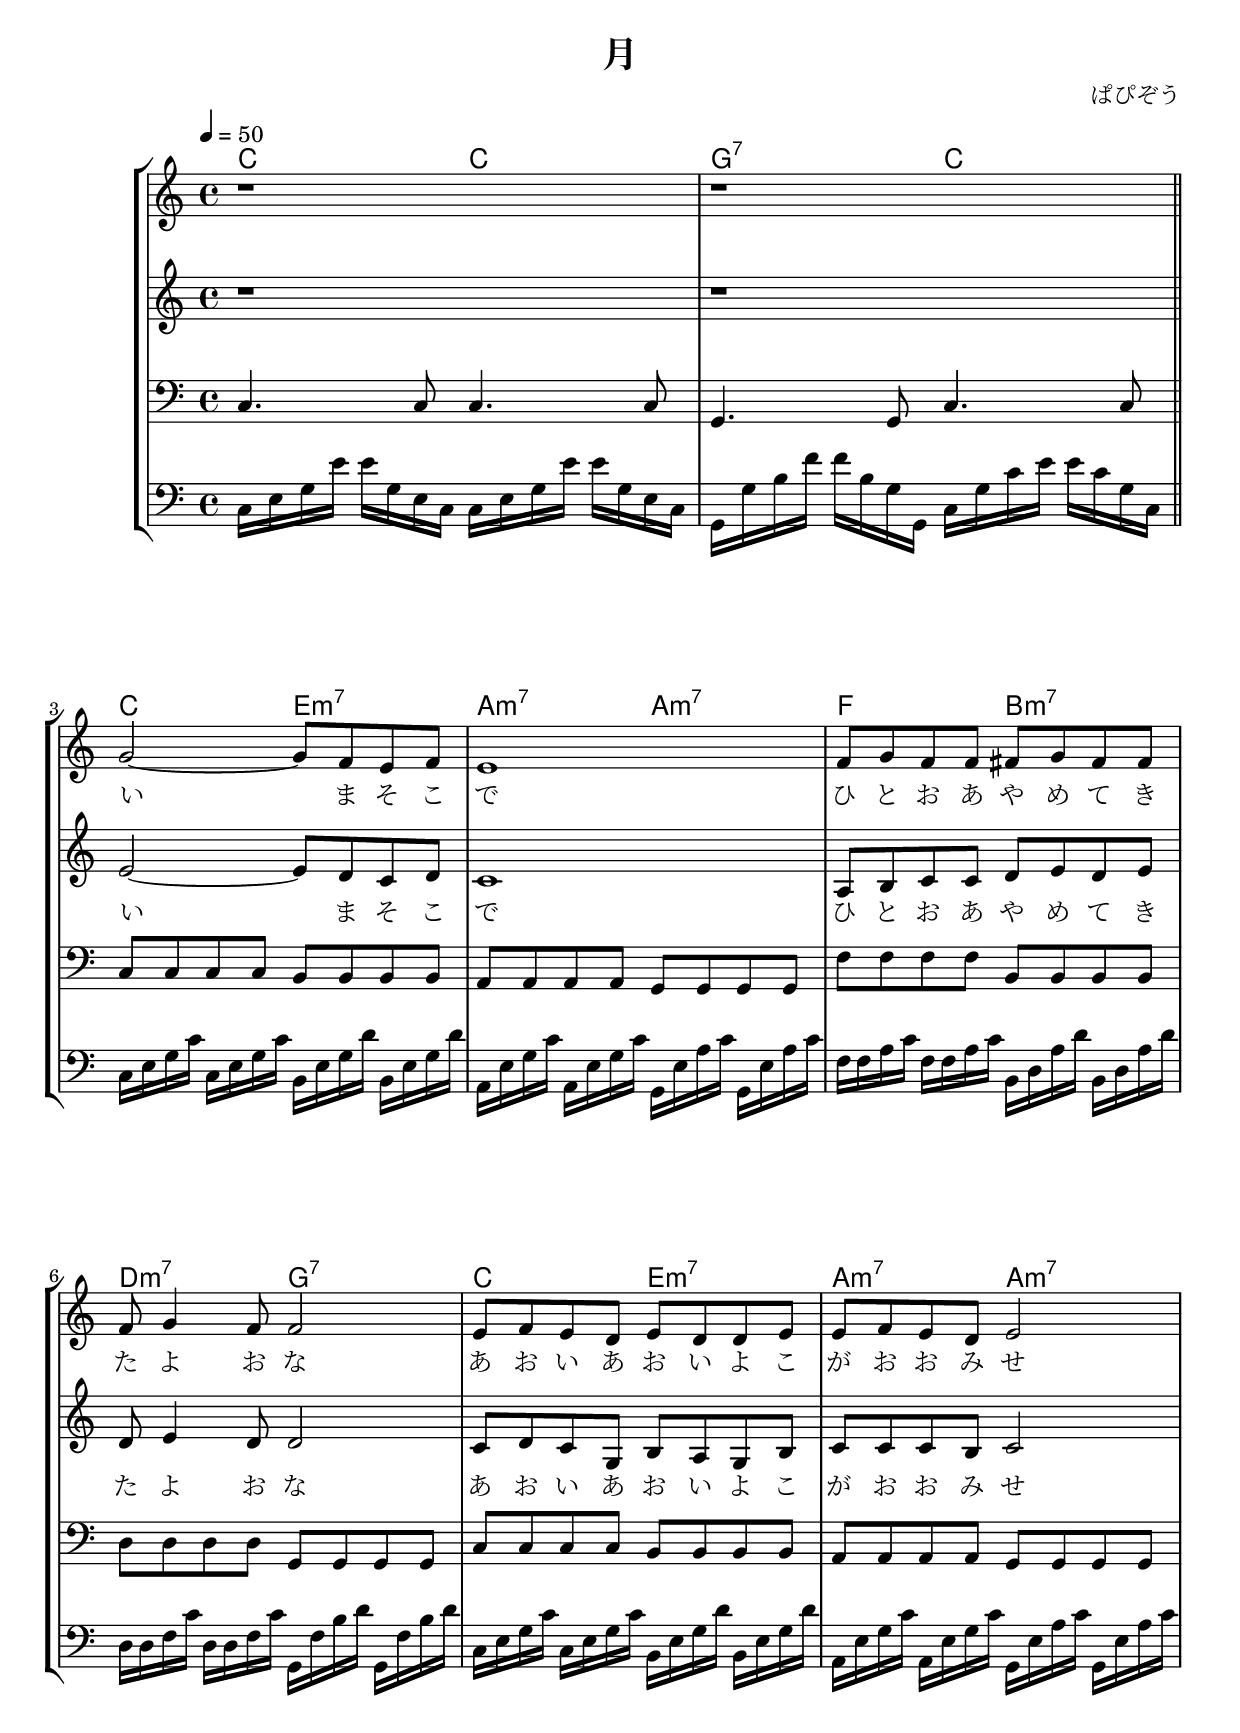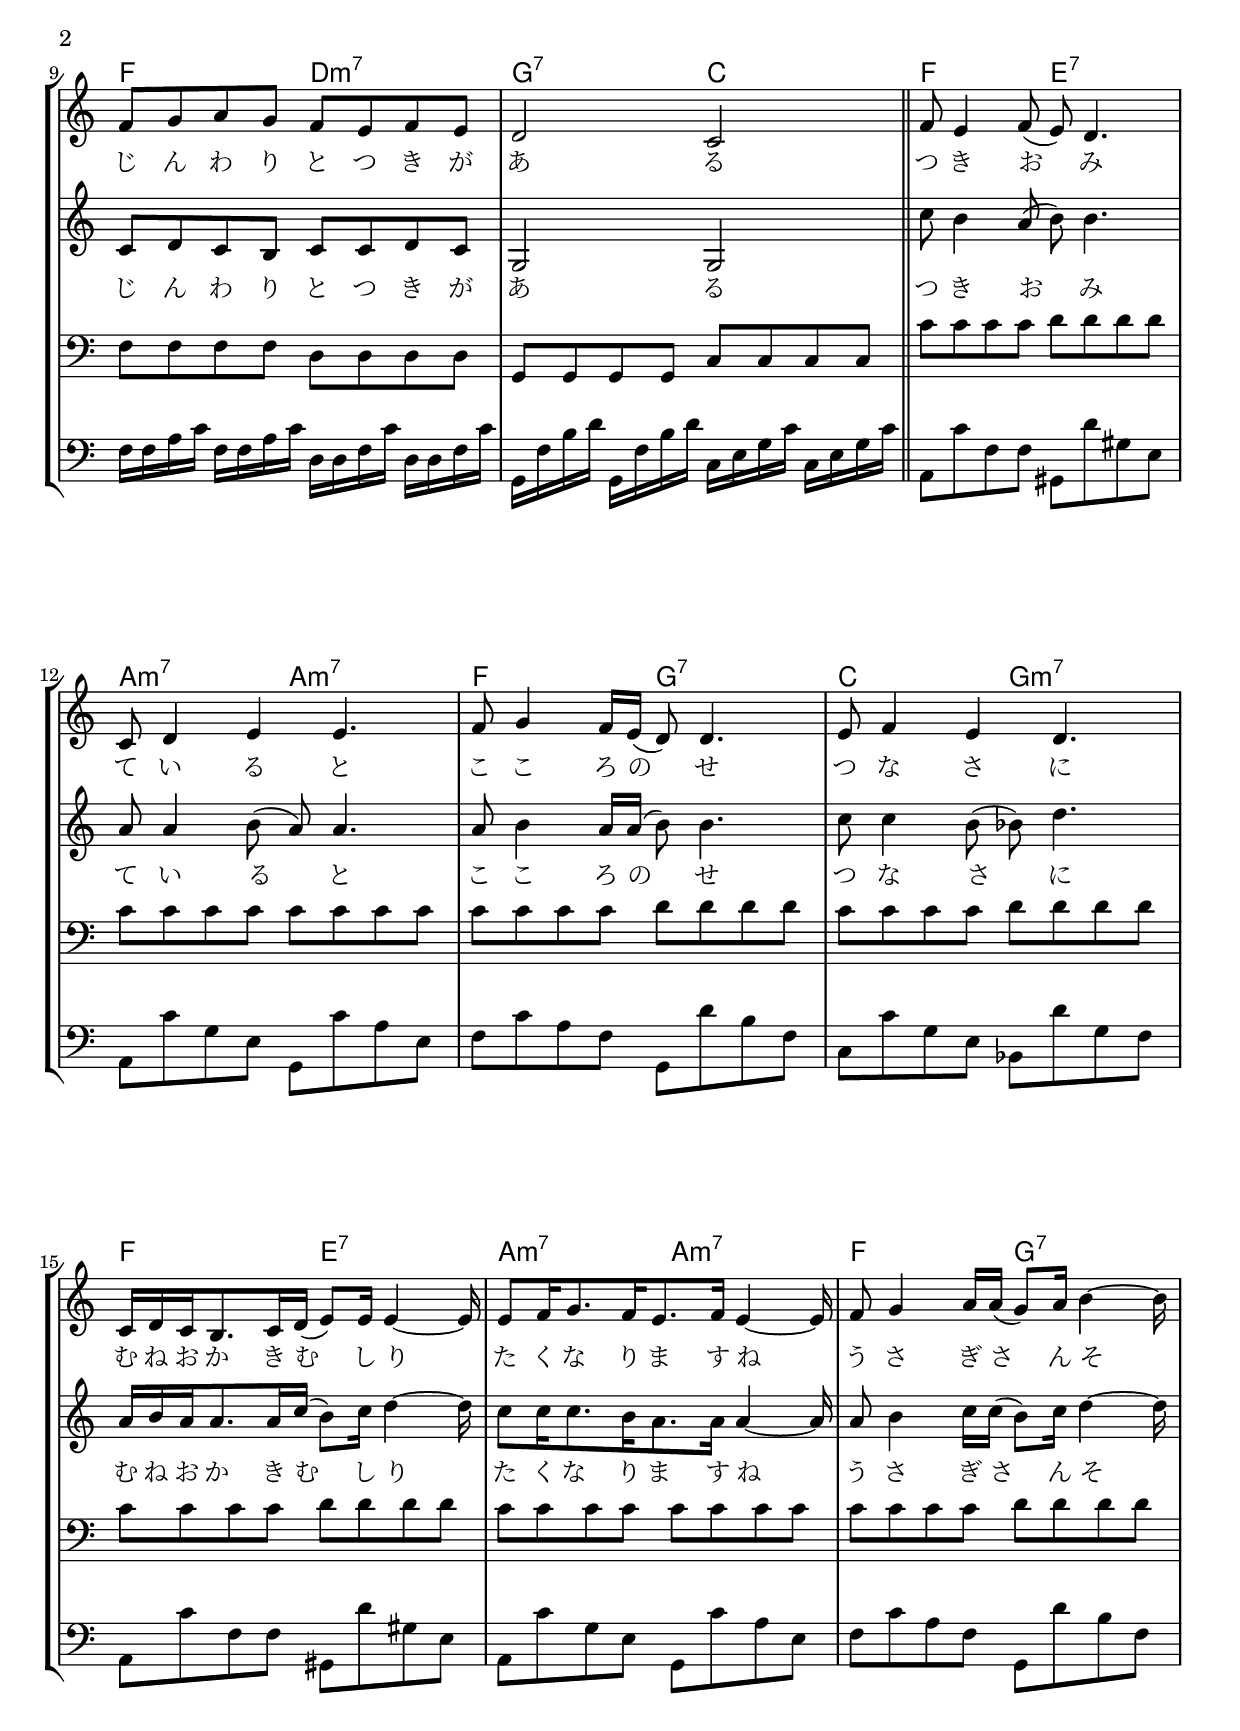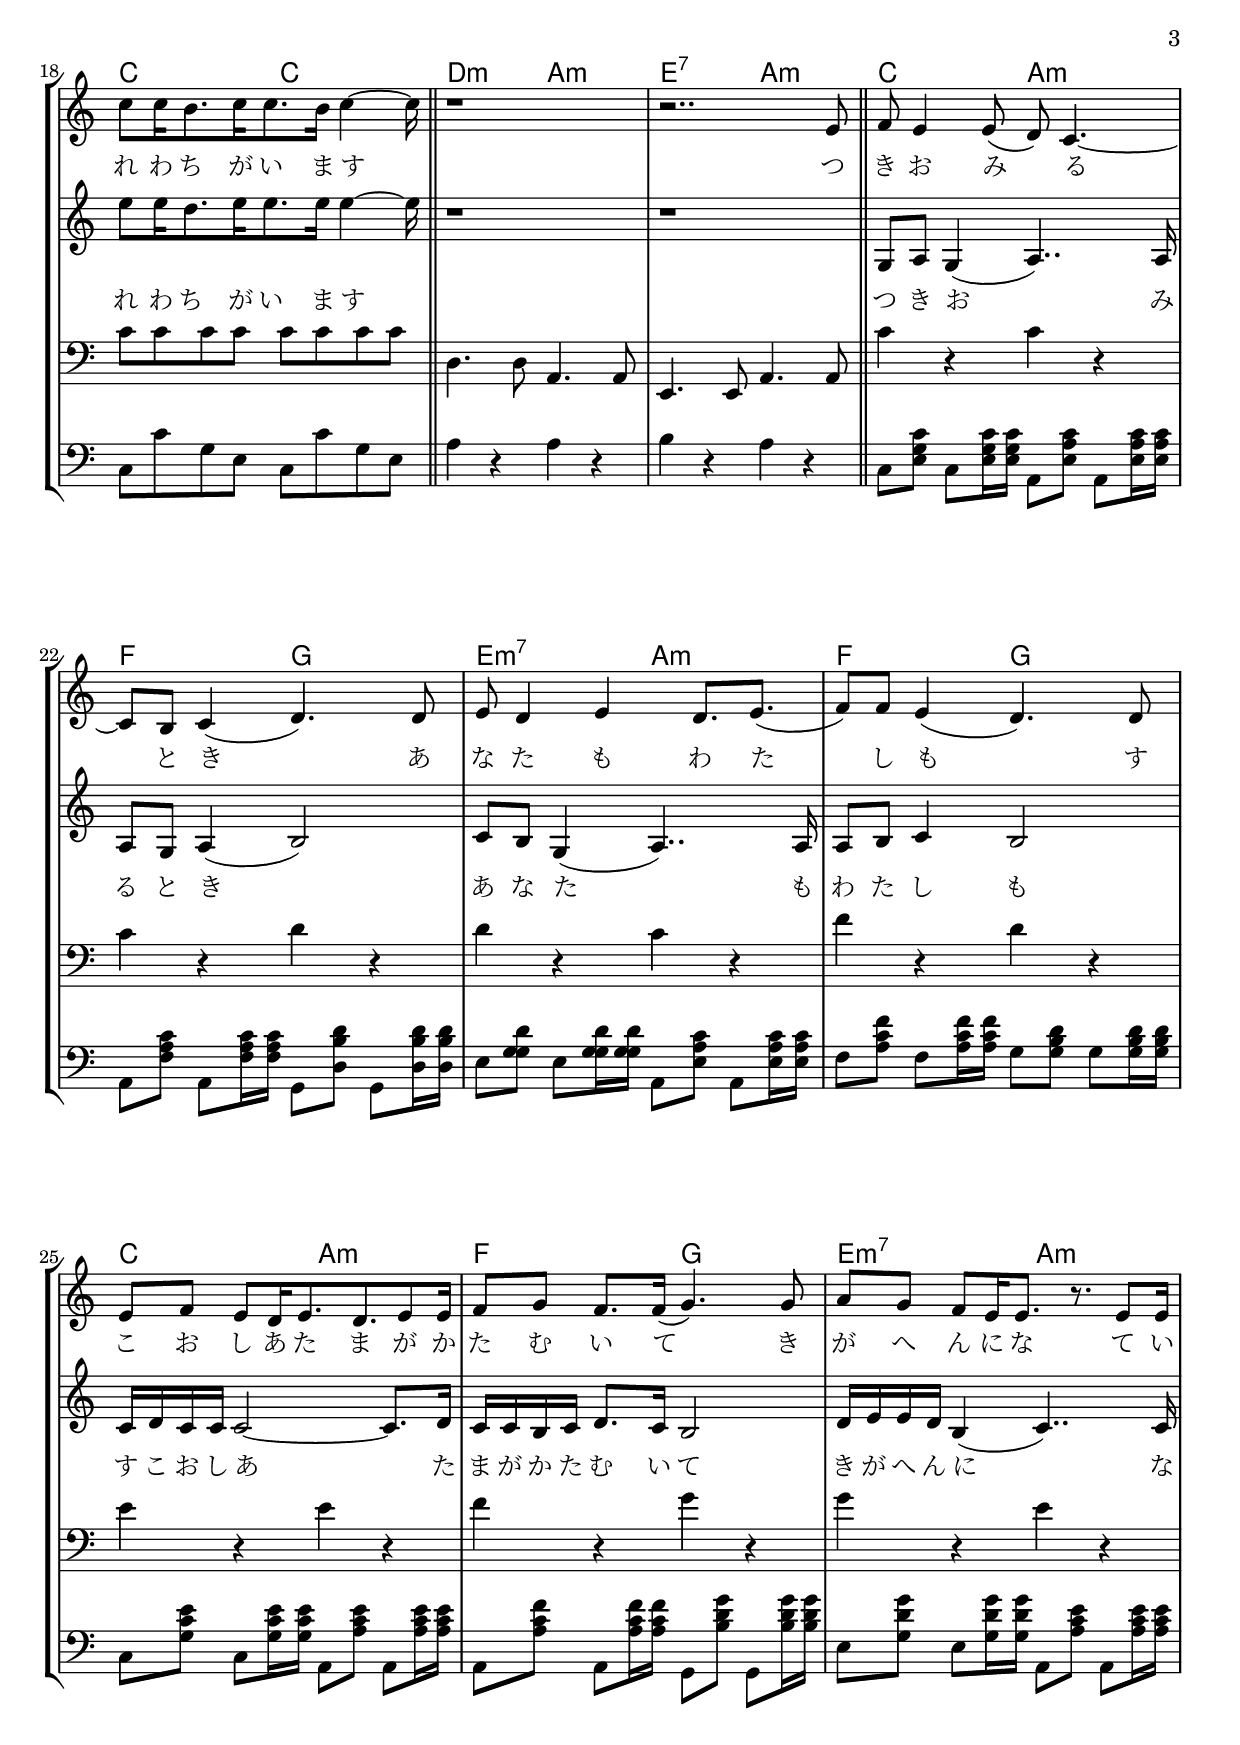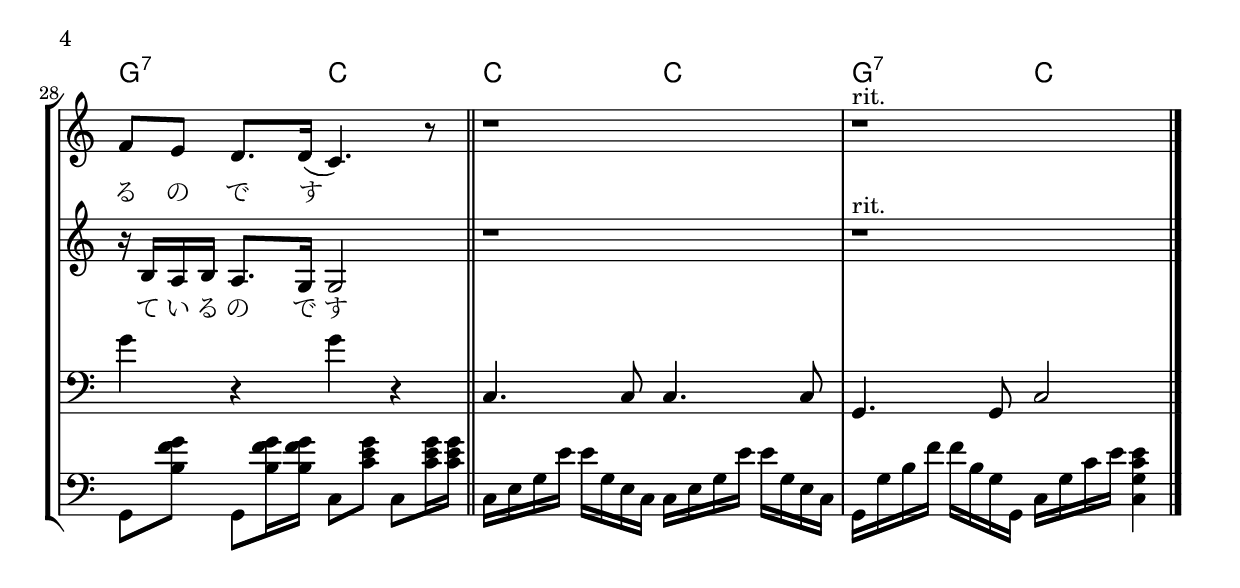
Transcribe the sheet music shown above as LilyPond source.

\version "2.12.1"

\header {
	title = \markup {月}
	composer = \markup \center-column {ぱぴぞう}
}

harmony = \chordmode {
	c2 c g:7 c 

	c e:min7 a:min7 a:min7 f b:min7 d:min7 g:7 c e:min7 a:min7 a:min7 f d:min7 g:7 c 

	f e:7 a:min7 a:min7 f g:7 c g:min7 f e:7 a:min7 a:min7 f g:7 c c 

	d:m a:m e:7 a:m 

	c a:m f g e:min7 a:m f g c a:m f g e:min7 a:m g:7 c 

	c c g:7 c 
}

melody = {
	\key c \major
	\tempo 4 = 50
	r1 | r1   
	\set Staff.midiInstrument = #"fss0.42"
	g'2~g'8  f'8  e'8  f'8 
	e'1 
	f'8  g'8  f'8  f'8  fis'8  g'8  fis'8  fis'8 
	f'8  g'4  f'8  f'2 
	e'8  f'8  e'8  d'8  e'8  d'8  d'8  e'8 
	e'8  f'8  e'8  d'8  e'2 
	f'8  g'8  a'8  g'8  f'8  e'8  f'8  e'8 
	d'2  c'2
	\set Staff.midiInstrument = #"fss0.42"
	f'8  e'4  f'8  (e'8)  d'4. 
	c'8  d'4  e'4  e'4. 
	f'8  g'4  f'16  e'16  (d'8)  d'4. 
	e'8  f'4  e'4  d'4. 
	c'16  d'16  c'16  b8.  c'16  d'16  (e'8)  e'16  e'4~e'16 
	e'8  f'16  g'8.  f'16  e'8.  f'16  e'4~e'16 
	f'8  g'4  a'16  a'16  (g'8)  a'16  b'4~b'16 
	c''8  c''16  b'8.  c''16  c''8.  b'16  c''4~c''16
	r1 | r2.. 
	\set Staff.midiInstrument = #"fss0.42"
	e'8 
	f'8  e'4  e'8  (d'8)  c'4.~ 
	c'8  b8  c'4  (d'4.)  d'8 
	e'8  d'4  e'4  d'8.  e'8. 
	(f'8)  f'8  e'4  (d'4.)  d'8 
	e'8  f'8  e'8  d'16  e'8.  d'8.  e'8  e'16 
	f'8  g'8  f'8.  f'16  (g'4.)  g'8 
	a'8  g'8  f'8  e'16  e'8.  r8.  e'8  e'16 
	f'8  e'8  d'8.  d'16  (c'4.)  	r8 	r1 | r1^"rit." \bar "|."
}

words = \lyricmode {
	
	い  ま  そ  こ  で  ひ  と  お  あ  や  め  て  き  た  よ  お  な  あ  お  い  あ  お  い  よ  こ  が  お  お  み  せ  じ  ん  わ  り  と  つ  き  が  あ  る  
	つ  き  お  み  て  い  る  と  こ  こ  ろ  の  せ  つ  な  さ  に  む  ね  お  か  き  む  し  り  た  く  な  り  ま  す  ね  う  さ  ぎ  さ  ん  そ  れ  わ  ち  が  い  ま  す  
	
	つ  き  お  み  る  と  き  あ  な  た  も  わ  た  し  も  す  こ  お  し  あ  た  ま  が  か  た  む  い  て  き  が  へ  ん  に  な  て  い  る  の  で  す  
	
}

secondmelody = {
	\key c \major
	\tempo 4 = 50
	r1 | r1   
	\set Staff.midiInstrument = #"fss0.5"
	e'2~e'8  d'8  c'8  d'8 
	c'1 
	a8  b8  c'8  c'8  d'8  e'8  d'8  e'8 
	d'8  e'4  d'8  d'2 
	c'8  d'8  c'8  g8  b8  a8  g8  b8 
	c'8  c'8  c'8  b8  c'2 
	c'8  d'8  c'8  b8  c'8  c'8  d'8  c'8 
	g2  g2
	\set Staff.midiInstrument = #"mmi0.42"
	c''8  b'4  a'8  (b'8)  b'4. 
	a'8  a'4  b'8  (a'8)  a'4. 
	a'8  b'4  a'16  a'16  (b'8)  b'4. 
	c''8  c''4  b'8  (bes'8)  d''4. 
	a'16  b'16  a'16  a'8.  a'16  c''16  (b'8)  c''16  d''4~d''16 
	c''8  c''16  c''8.  b'16  a'8.  a'16  a'4~a'16 
	a'8  b'4  c''16  c''16  (b'8)  c''16  d''4~d''16 
	e''8  e''16  d''8.  e''16  e''8.  e''16  e''4~e''16
	r1 | r1   
	\set Staff.midiInstrument = #"fss0.6"
	 g8  a8  g4  (a4..)  a16 
	a8  g8  a4  (b2) 
	c'8  b8  g4  (a4..)  a16 
	a8  b8  c'4  b2 
	c'16  d'16  c'16  c'16  c'2~c'8.  d'16 
	c'16  c'16  b16  c'16  d'8.  c'16  b2 
	d'16  e'16  e'16  d'16  b4  (c'4..)  c'16 
	r16  b16  a16  b16  a8.  g16  g2
	r1 | r1^"rit." \bar "|."
}

secondwords = \lyricmode {
	
	い  ま  そ  こ  で  ひ  と  お  あ  や  め  て  き  た  よ  お  な  あ  お  い  あ  お  い  よ  こ  が  お  お  み  せ  じ  ん  わ  り  と  つ  き  が  あ  る  
	つ  き  お  み  て  い  る  と  こ  こ  ろ  の  せ  つ  な  さ  に  む  ね  お  か  き  む  し  り  た  く  な  り  ま  す  ね  う  さ  ぎ  さ  ん  そ  れ  わ  ち  が  い  ま  す  
	
	つ  き  お  み  る  と  き  あ  な  た  も  わ  た  し  も  す  こ  お  し  あ  た  ま  が  か  た  む  い  て  き  が  へ  ん  に  な  て  い  る  の  で  す  
	
}

tempochange = {
	\tempo 4 = 50
	r1 | r1 \bar "||"
	\tempo 4 = 50
	r1 | r1 | r1 | r1 | r1 | r1 | r1 | r1 \bar "||"
	\tempo 4 = 50
	r1 | r1 | r1 | r1 | r1 | r1 | r1 | r1 \bar "||"
	\tempo 4 = 50
	r1 | r1 \bar "||"
	\tempo 4 = 50
	r1 | r1 | r1 | r1 | r1 | r1 | r1 | r1 \bar "||"
	\tempo 4 = 50
	r1 | \tempo 4 = 37 r2 \tempo 4 = 33 r2 \bar "|."
}

mainacc = {
	\clef bass
	\set Staff.midiInstrument = #"Tuba"
	\key c \major
	\tempo 4 = 50
	c4.c8
	c4.c8
	g,4.g,8
	c4.c8
	\bar "||"

	\set Staff.midiInstrument = #"Trumpet"
	c8 c8 c8 c8
	b,8 b,8 b,8 b,8
	a,8 a,8 a,8 a,8
	g,8 g,8 g,8 g,8
	f8 f8 f8 f8
	b,8 b,8 b,8 b,8
	d8 d8 d8 d8
	g,8 g,8 g,8 g,8
	c8 c8 c8 c8
	b,8 b,8 b,8 b,8
	a,8 a,8 a,8 a,8
	g,8 g,8 g,8 g,8
	f8 f8 f8 f8
	d8 d8 d8 d8
	g,8 g,8 g,8 g,8
	c8 c8 c8 c8
	\bar "||"

	\set Staff.midiInstrument = #"Violin"
	c'8 c'8 c'8 c'8
	d'8 d'8 d'8 d'8
	c'8 c'8 c'8 c'8
	c'8 c'8 c'8 c'8
	c'8 c'8 c'8 c'8
	d'8 d'8 d'8 d'8
	c'8 c'8 c'8 c'8
	d'8 d'8 d'8 d'8
	c'8 c'8 c'8 c'8
	d'8 d'8 d'8 d'8
	c'8 c'8 c'8 c'8
	c'8 c'8 c'8 c'8
	c'8 c'8 c'8 c'8
	d'8 d'8 d'8 d'8
	c'8 c'8 c'8 c'8
	c'8 c'8 c'8 c'8
	\bar "||"

	\set Staff.midiInstrument = #"Cello"
	d4.d8
	a,4.a,8
	e,4.e,8
	a,4.a,8
	\bar "||"

	\set Staff.midiInstrument = #"Viola"
	c'4 r4
	c'4 r4
	c'4 r4
	d'4 r4
	d'4 r4
	c'4 r4
	f'4 r4
	d'4 r4
	e'4 r4
	e'4 r4
	f'4 r4
	g'4 r4
	g'4 r4
	e'4 r4
	g'4 r4
	g'4 r4
	\bar "||"

	\set Staff.midiInstrument = #"Tuba"
	c4.c8
	c4.c8
	g,4.g,8
	c2
	\bar "|."
}

subacc = {
	\clef bass
	\set Staff.midiInstrument = #"Pizzicato Strings"
	\key c \major
	\tempo 4 = 50
	c16 e g e' e' g e c
	c16 e g e' e' g e c
	g,16 g b f' f' b g g,
	c16 g c' e' e' c' g c
	\bar "||"

	\set Staff.midiInstrument = #"Contrabass"
	c16 e g c' c e g c'
	b,16 e g d' b, e g d'
	a,16 e g c' a, e g c'
	g,16 e a c' g, e a c'
	f16 f a c' f f a c'
	b,16 d a d' b, d a d'
	d16 d f c' d d f c'
	g,16 f b d' g, f b d'
	c16 e g c' c e g c'
	b,16 e g d' b, e g d'
	a,16 e g c' a, e g c'
	g,16 e a c' g, e a c'
	f16 f a c' f f a c'
	d16 d f c' d d f c'
	g,16 f b d' g, f b d'
	c16 e g c' c e g c'
	\bar "||"

	\set Staff.midiInstrument = #"Alto Sax"
	a,8 c' f f
	gis,8 d' gis e
	a,8 c' g e
	g,8 c' a e
	f8 c' a f
	g,8 d' b f
	c8 c' g e
	bes,8 d' g f
	a,8 c' f f
	gis,8 d' gis e
	a,8 c' g e
	g,8 c' a e
	f8 c' a f
	g,8 d' b f
	c8 c' g e
	c8 c' g e
	\bar "||"

	\set Staff.midiInstrument = #"Baritone Sax"
	a4 r4
	a4 r4
	b4 r4
	a4 r4
	\bar "||"

	\set Staff.midiInstrument = #"Oboe"
	c8 <e g c'> c <e g c'>16 <e g c'>
	a,8 <e a c'> a, <e a c'>16 <e a c'>
	a,8 <f a c'> a, <f a c'>16 <f a c'>
	g,8 <d b d'> g, <d b d'>16 <d b d'>
	e8 <g g d'> e <g g d'>16 <g g d'>
	a,8 <e a c'> a, <e a c'>16 <e a c'>
	f8 <a c' f'> f <a c' f'>16 <a c' f'>
	g8 <g b d'> g <g b d'>16 <g b d'>
	c8 <g c' e'> c <g c' e'>16 <g c' e'>
	a,8 <a c' e'> a, <a c' e'>16 <a c' e'>
	a,8 <a c' f'> a, <a c' f'>16 <a c' f'>
	g,8 <b d' g'> g, <b d' g'>16 <b d' g'>
	e8 <g d' g'> e <g d' g'>16 <g d' g'>
	a,8 <a c' e'> a, <a c' e'>16 <a c' e'>
	g,8 <b f' g'> g, <b f' g'>16 <b f' g'>
	c8 <c' e' g'> c <c' e' g'>16 <c' e' g'>
	\bar "||"

	\set Staff.midiInstrument = #"Pizzicato Strings"
	c16 e g e' e' g e c
	c16 e g e' e' g e c
	g,16 g b f' f' b g g,
	c16 g c' e' <c g c' e'>4
	\bar "|."
}

percA = {
	\drummode {
	hh4 hh8 hh2 r8  |\times 16/32{ hh2 hh8. hh1 r4 r16 } \bar "||"
	r1  |r1  |r1  |r1  |r1  |r1  |r1  |r2 r8 hho4 hho8  \bar "||"
	r4 hh8. hh4 r16 hh4  |hh4 hh8 hh4. hh4  |hh4 hh8. hh4 r16 hh4  |hh4 hh8 hh4. hh4  |r4 hh8. hh4 r16 hh4  |hh4 hh8 hh4. hh4  |hh4 hh8. hh4 r16 hh4  |hh4 hh8 hh4. hh4  \bar "||"
	bd2 r8 bd4 bd8  |bd4. bd8 bd2  \bar "||"
	r1 |r1 |r1 |r1 |r1 |r1 |r1 |r1 \bar "||"
	hh4 hh8 hh2 r8  |\times 16/32{ hh2 hh8. hh1 r4 r16 } \bar "|."
	}
}

percB = {
	\drummode {
	r16 hhp8 hhp8 hhp2 r8.  |\times 16/32{ r8 hhp4 hhp4 hhp8 hhp1 r4 } \bar "||"
	r4. hhp2 hhp8  |r4. hhp2 hhp8  |r4. hhp2 hhp8  |r4. hhp2 hhp8  |r4. hhp2 hhp8  |r4. hhp2 hhp8  |r4. hhp2 hhp8  |hhp4 hhp4 hhp4 hhp4  \bar "||"
	r8 hhp4 hhp4 hhp4 hhp8  |r8 hhp2 hhp4 hhp8  |r8 hhp4 hhp4 hhp4 hhp8  |r8 hhp2 hhp4 hhp8  |r8 hhp4 hhp4 hhp4 hhp8  |r8 hhp2 hhp4 hhp8  |r8 hhp4 hhp4 hhp4 hhp8  |r8 hhp2 hhp4.  \bar "||"
	r4. ss4. ss4  |r4 ss4. ss4.  \bar "||"
	r1 |r1 |r1 |r1 |r1 |r1 |r1 |r1 \bar "||"
	r16 hhp8 hhp8 hhp2 r8.  |\times 16/32{ r8 hhp4 hhp4 hhp8 hhp1 r4 } \bar "|."
	}
}

percC = {
	\drummode {
	r1  |\times 16/32{ r1 r2 hho2 } \bar "||"
	hh4 hh4 hh4 hh4  |hh4 hh4 hh4 hh4  |hh4 hh4 hh4 hh4  |hh4 hh4 hh4 hh4  |hh4 hh4 hh4 hh4  |hh4 hh4 hh4 hh4  |hh4 hh4 hh4 hh4  |r4. hh2 r8  \bar "||"
	r4 sn2 sn8. sn16  |r4 sn2 sn8. sn16  |r4 sn2 sn8. sn16  |r4 sn2 sn8. sn16  |r4 sn2 sn8. sn16  |r4 sn2 sn8. sn16  |r4 sn2 sn8. sn16  |r4 sn2 sn8 sn16 sn16  \bar "||"
	cymr8 cymr8 cymr8 cymr8 cymr8 cymr8 cymr8 cymr8  |cymr8 cymr8 cymr8 cymr8 cymr8 cymr8 cymr8 cymr8  \bar "||"
	r1 |r1 |r1 |r1 |r1 |r1 |r1 |r1 \bar "||"
	r1  |\times 16/32{ r1 r2 hho2 } \bar "|."
	}
}

percD = {
	\drummode {
	bd8. bd8. bd2 bd8  |\times 16/32{ bd4. bd4. bd8 bd2 r8 bd2 } \bar "||"
	bd2. r8 bd8  |bd8. bd8. bd2 bd8  |bd2. r8 bd8  |bd8. bd8. bd2 bd8  |bd2. r8 bd8  |bd8. bd8. bd2 bd8  |bd2. r8 bd8  |bd8. bd4. r16 bd4 bd8  \bar "||"
	bd4. r16 bd8. bd4 bd8  |bd8 bd4 r16 bd8. bd4 bd8  |bd4. r16 bd8. bd4 bd8  |bd8 bd4 r16 bd8. bd4 bd8  |bd4. r16 bd8. bd4 bd8  |bd8 bd4 r16 bd8. bd4 bd8  |bd4. r16 bd8. bd4 bd8  |bd8 bd4 r16 bd8. bd4 bd8  \bar "||"
	r1 |r1 \bar "||"
	r1 |r1 |r1 |r1 |r1 |r1 |r1 |r1 \bar "||"
	bd8. bd8. bd2 bd8  |\times 16/32{ bd4. bd4. bd8 bd2 r8 bd2 } \bar "|."
	}
}

percE = {
	\drummode {
	r2 ss2  |\times 16/32{ r1 ss1 } \bar "||"
	r1 | r1 | r1 | r1 | r1 | r1 | r1 | r1 \bar "||"
	r1  |r4. r16 hho2 r16  |r1  |r4. r16 hho2 r16  |r1  |r4. r16 hho2 r16  |r1  |r4. r16 hho2 r16  \bar "||"
	r1 |r1 \bar "||"
	r1 |r1 |r1 |r1 |r1 |r1 |r1 |r1 \bar "||"
	r2 ss2  |\times 16/32{ r1 ss1 } \bar "|."
	}
}

percF = {
	\drummode {
	r1 |\times 16/32{ r1 sn4 sn8 sn2 r8 } \bar "||"
	r1 | r1 | r1 | r1 | r1 | r1 | r1 | r1 \bar "||"
	cymc1  |r1 |r1 |r1 |cymc1  |r1 |r1 |r1 \bar "||"
	r1 | r1 \bar "||"
	r1 | r1 | r1 | r1 | r1 | r1 | r1 | r1 \bar "||"
	r1 |\times 16/32{ r1 sn4 sn8 sn2 r8 } \bar "|."
	}
}

percG = {
	\drummode {
	r1 |r1 \bar "||"
	r1 | r1 | r1 | r1 | r1 | r1 | r1 | r1 \bar "||"
	r1 | r1 | r1 | r1 | r1 | r1 | r1 | r1 \bar "||"
	r1 | r1 \bar "||"
	r1 | r1 | r1 | r1 | r1 | r1 | r1 | r1 \bar "||"
	r1 |r1 \bar "|."
	}
}

percH = {
	\drummode {
	r1 |\times 16/32{ r1 r2 r8 tommh4. } \bar "||"
	r1 | r1 | r1 | r1 | r1 | r1 | r1 | r1 \bar "||"
	r1 | r1 | r1 | r1 | r1 | r1 | r1 | r1 \bar "||"
	r1 | r1 \bar "||"
	r1 | r1 | r1 | r1 | r1 | r1 | r1 | r1 \bar "||"
	r1 |\times 16/32{ r1 r2 r8 tommh4. } \bar "|."
	}
}

percI = {
	\drummode {
	r1 |\times 16/32{ r1 r2. tomfh4 } \bar "||"
	r1 | r1 | r1 | r1 | r1 | r1 | r1 | r1 \bar "||"
	r1 | r1 | r1 | r1 | r1 | r1 | r1 | r1 \bar "||"
	r1 | r1 \bar "||"
	r1 | r1 | r1 | r1 | r1 | r1 | r1 | r1 \bar "||"
	r1 |\times 16/32{ r1 r2. tomfh4 } \bar "|."
	}
}

\score {
	<<
		\new StaffGroup <<
			\new ChordNames {\harmony}
			\new Voice = "melody" {\melody}
			\new Lyrics \lyricsto "melody" \words
			\new Voice = "secondmelody" {\secondmelody}
			\new Lyrics \lyricsto "secondmelody" \secondwords
			\new Staff = "mainacc" {\mainacc}
			\new Staff = "subacc" {\subacc}
		>>
	>>
	\layout { }
}
